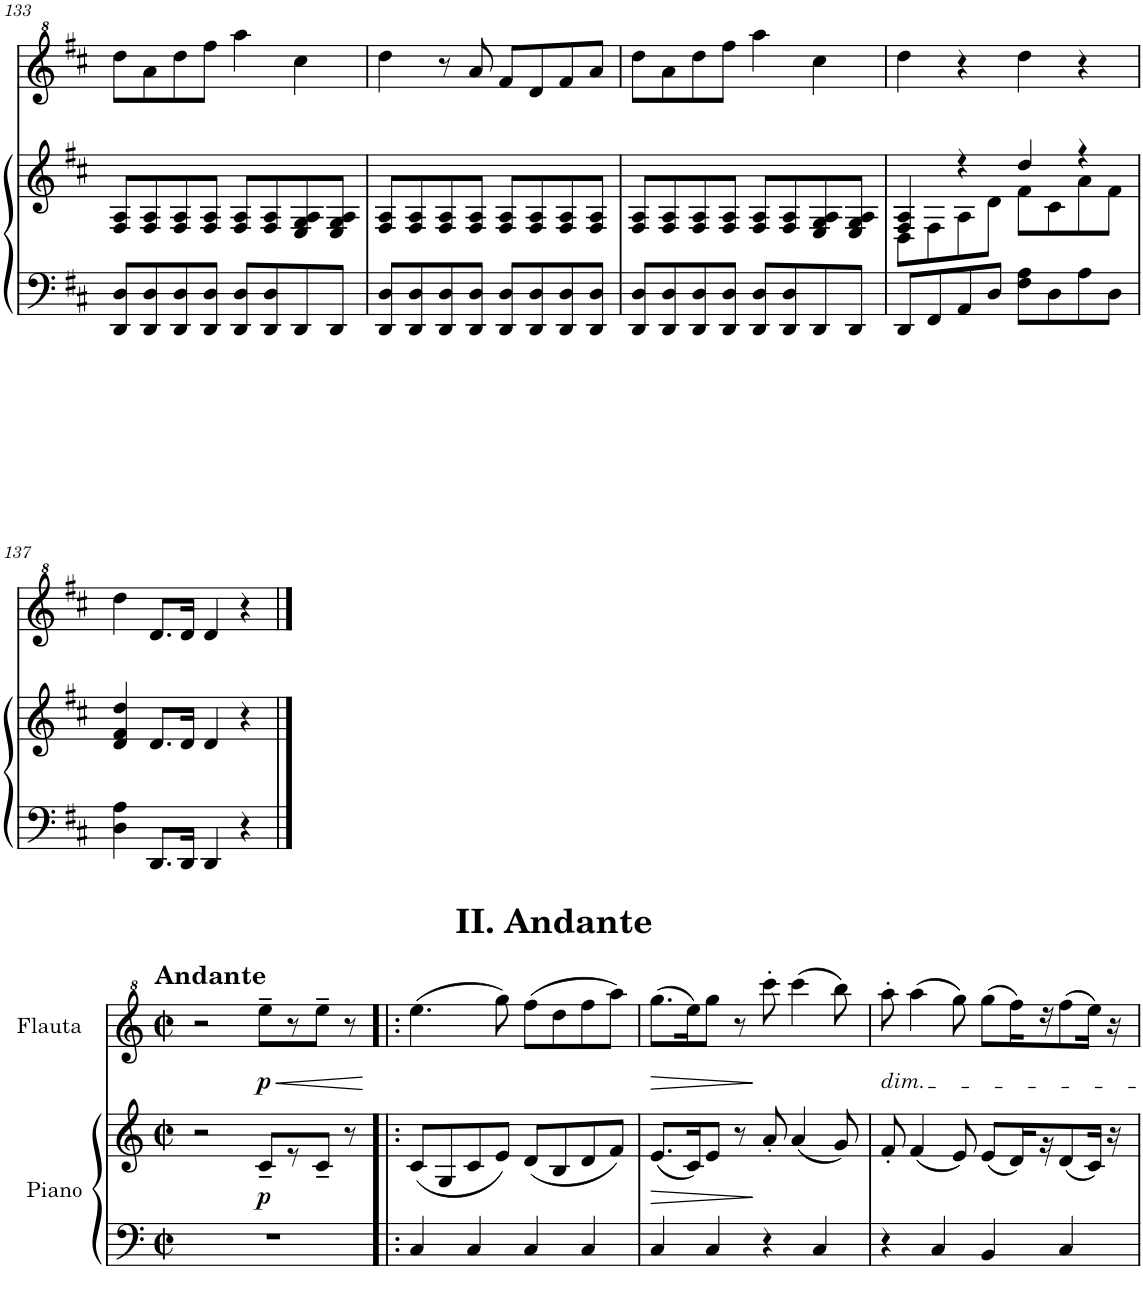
**kern	**kern	**dynam	**kern	**dynam
*part2	*part2	*part2	*part1	*part1
*staff3	*staff2	*staff2/3	*staff1	*staff1
*I"Piano	*	*	*I"Flauta	*
*I'Pno	*	*	*	*
!!LO:PB:g=z
*clefF4	*clefG2	*	*clefG^2	*
*k[f#c#]	*k[f#c#]	*	*k[f#c#]	*
*M4/4	*M4/4	*	*M4/4	*
=133	=133	=133	=133	=133
8DD/ 8D/L	8F#/ 8A/L	.	8ddd\L	.
8DD/ 8D/	8F#/ 8A/	.	8aa\	.
8DD/ 8D/	8F#/ 8A/	.	8ddd\	.
8DD/ 8D/J	8F#/ 8A/J	.	8fff#\J	.
8DD/ 8D/L	8F#/ 8A/L	.	4aaa\	.
8DD/ 8D/	8F#/ 8A/	.	.	.
8DD/	8E/ 8G/ 8A/	.	4ccc#\	.
8DD/J	8E/ 8G/ 8A/J	.	.	.
=134	=134	=134	=134	=134
8DD/ 8D/L	8F#/ 8A/L	.	4ddd\	.
8DD/ 8D/	8F#/ 8A/	.	.	.
8DD/ 8D/	8F#/ 8A/	.	8r	.
8DD/ 8D/J	8F#/ 8A/J	.	8aa/	.
8DD/ 8D/L	8F#/ 8A/L	.	8ff#/L	.
8DD/ 8D/	8F#/ 8A/	.	8dd/	.
8DD/ 8D/	8F#/ 8A/	.	8ff#/	.
8DD/ 8D/J	8F#/ 8A/J	.	8aa/J	.
=135	=135	=135	=135	=135
8DD/ 8D/L	8F#/ 8A/L	.	8ddd\L	.
8DD/ 8D/	8F#/ 8A/	.	8aa\	.
8DD/ 8D/	8F#/ 8A/	.	8ddd\	.
8DD/ 8D/J	8F#/ 8A/J	.	8fff#\J	.
8DD/ 8D/L	8F#/ 8A/L	.	4aaa\	.
8DD/ 8D/	8F#/ 8A/	.	.	.
8DD/	8E/ 8G/ 8A/	.	4ccc#\	.
8DD/J	8E/ 8G/ 8A/J	.	.	.
=136	=136	=136	=136	=136
*	*^	*	*	*
8DD/L	4F#/ 4A/	8D\L	.	4ddd\	.
8FF#/	.	8F#\	.	.	.
8AA/	4r	8A\	.	4r	.
8D/J	.	8d\J	.	.	.
8F#\ 8A\L	4dd/	8f#\L	.	4ddd\	.
8D\	.	8c#\	.	.	.
8A\	4r	8a\	.	4r	.
8D\J	.	8f#\J	.	.	.
*	*v	*v	*	*	*
!!LO:LB:g=z
=137	=137	=137	=137	=137
4D\ 4A\	4d/ 4f#/ 4dd/	.	4ddd\	.
8.DD/L	8.d/L	.	8.dd/L	.
16DD/Jk	16d/Jk	.	16dd/Jk	.
4DD/	4d/	.	4dd/	.
4r	4r	.	4r	.
!!LO:LB:g=z
==1	==1	==1	==1	==1
*k[]	*k[]	*	*k[]	*
*M2/2	*M2/2	*	*M2/2	*
*met(c|)	*met(c|)	*	*met(c|)	*
!	!	!	!LO:TX:a:B:t=II. Andante	!
!	!	!	!LO:TX:a:B:t=Andante	!
1r	2r	.	2r	.
!	!	!LO:DY:b	!	!LO:HP:b
!	!	!	!	!LO:DY:n=1:b
.	8c~/L	p	8eee~\L	< p
.	8r	.	8r	.
.	8c~/J	.	8eee~\J	.
.	8r	.	8r	.
.	.	.	.	[
=2!|:	=2!|:	=2!|:	=2!|:	=2!|:
4C/	(8c/L	.	(4.eee\	.
.	8G/	.	.	.
4C/	8c/	.	.	.
.	8e/J)	.	8ggg\)	.
4C/	(8d/L	.	(8fff\L	.
.	8B/	.	8ddd\	.
4C/	8d/	.	8fff\	.
.	8f/J)	.	8aaa\J)	.
=3	=3	=3	=3	=3
!	!	!LO:HP:b	!	!LO:HP:b
4C/	(8.e/L	>	(8.ggg\L	>
.	16c/K)	.	16eee\K)	.
4C/	8e/J	.	8ggg\J	.
.	8r	.	8r	.
4r	8a'/	]	8cccc'\	]
.	(4a/	.	(4cccc\	.
4C/	.	.	.	.
.	8g/)	.	8bbb\)	.
=4	=4	=4	=4	=4
!	!	!	!LO:TX:b:i:t=dim.	!
4r	8f'/	.	8aaa'\	.
.	(4f/	.	(4aaa\	.
4C/	.	.	.	.
.	8e/)	.	8ggg\)	.
4BB/	(8e/L	.	(8ggg\L	.
.	16d/L)	.	16fff\L)	.
.	16r	.	16r	.
4C/	(8d/	.	(8fff\	.
.	16c/Jk)	.	16eee\Jk)	.
.	16r	.	16r	.
=	=	=	=	=
*-	*-	*-	*-	*-
